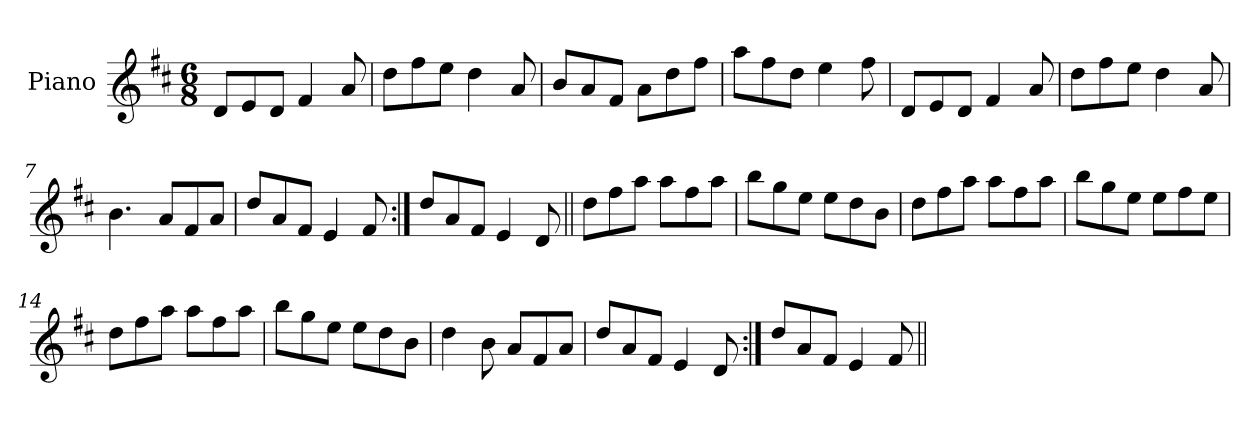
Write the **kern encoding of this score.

**kern
*part1
*staff1
*I"Piano
*I'Pno
*clefG2
*k[f#c#]
*D:
*M6/8
=1
8d/L
8e/
8d/J
4f#/
8a/
=2
8dd\L
8ff#\
8ee\J
4dd\
8a/
=3
8b/L
8a/
8f#/J
8a\L
8dd\
8ff#\J
=4
8aa\L
8ff#\
8dd\J
4ee\
8ff#\
=5
8d/L
8e/
8d/J
4f#/
8a/
!!LO:LB:g=z
=6
8dd\L
8ff#\
8ee\J
4dd\
8a/
=7
4.b\
8a/L
8f#/
8a/J
=8
8dd/L
8a/
8f#/J
4e/
8f#/
=9:|!
8dd/L
8a/
8f#/J
4e/
8d/
=10||
8dd\L
8ff#\
8aa\J
8aa\L
8ff#\
8aa\J
=11
8bb\L
8gg\
8ee\J
8ee\L
8dd\
8b\J
!!LO:LB:g=z
=12
8dd\L
8ff#\
8aa\J
8aa\L
8ff#\
8aa\J
=13
8bb\L
8gg\
8ee\J
8ee\L
8ff#\
8ee\J
=14
8dd\L
8ff#\
8aa\J
8aa\L
8ff#\
8aa\J
=15
8bb\L
8gg\
8ee\J
8ee\L
8dd\
8b\J
=16
4dd\
8b\
8a/L
8f#/
8a/J
=17
8dd/L
8a/
8f#/J
4e/
8d/
!!LO:LB:g=z
=18:|!
8dd/L
8a/
8f#/J
4e/
8f#/
=||
*-
